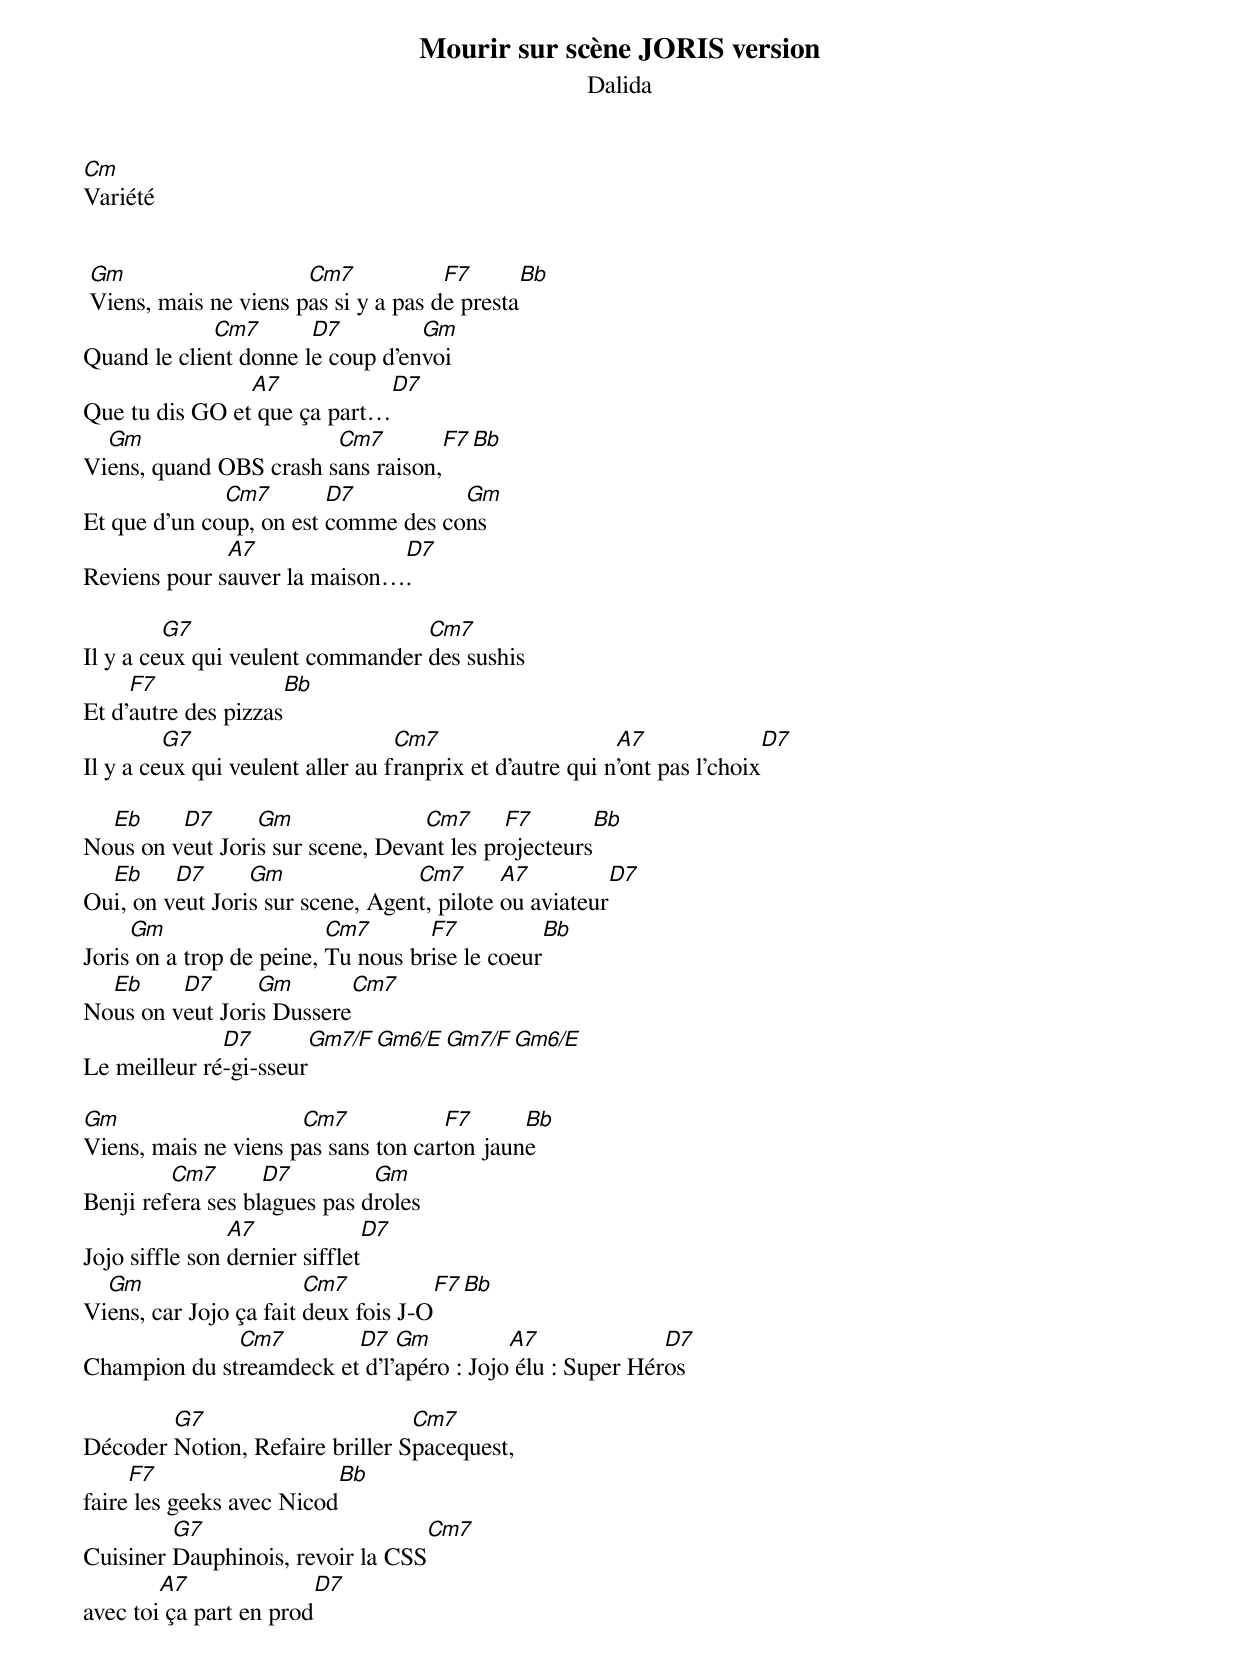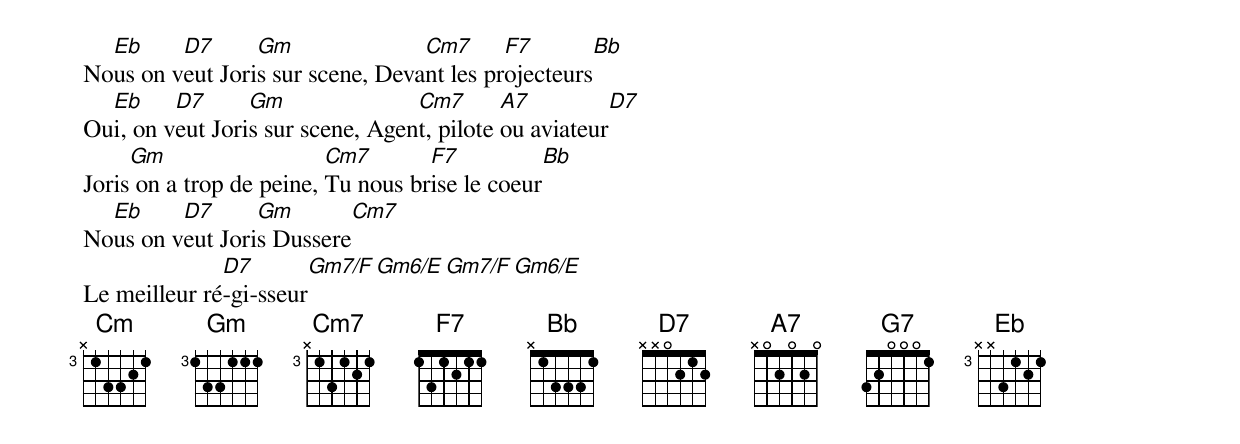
Mourir sur scène JORIS version
Dalida
Cm
Variété


 Gm                    Cm7            F7      Bb
 Viens, mais ne viens pas si y a pas de presta
             Cm7       D7         Gm
Quand le client donne le coup d’envoi
                A7              D7
Que tu dis GO et que ça part…
  Gm                    Cm7            F7      Bb
Viens, quand OBS crash sans raison,
              Cm7        D7          Gm
Et que d’un coup, on est comme des cons
              A7              D7
Reviens pour sauver la maison….

         G7                       Cm7
Il y a ceux qui veulent commander des sushis
     F7                    Bb
Et d’autre des pizzas
         G7                       Cm7                     A7                    D7
Il y a ceux qui veulent aller au franprix et d’autre qui n’ont pas l’choix

  Eb     D7      Gm               Cm7      F7               Bb
Nous on veut Joris sur scene, Devant les projecteurs
  Eb     D7      Gm               Cm7       A7                  D7
Oui, on veut Joris sur scene, Agent, pilote ou aviateur
     Gm                   Cm7       F7               Bb
Joris on a trop de peine, Tu nous brise le coeur
  Eb     D7      Gm               Cm7
Nous on veut Joris Dussere
              D7        Gm7/F     Gm6/E      Gm7/F     Gm6/E
Le meilleur ré-gi-sseur

Gm                    Cm7            F7      Bb
Viens, mais ne viens pas sans ton carton jaune
         Cm7       D7         Gm
Benji refera ses blagues pas droles
                A7              D7
Jojo siffle son dernier sifflet
  Gm                    Cm7            F7      Bb
Viens, car Jojo ça fait deux fois J-O
              Cm7        D7   Gm          A7              D7
Champion du streamdeck et d’l’apéro : Jojo élu : Super Héros

        G7                       Cm7
Décoder Notion, Refaire briller Spacequest,
     F7                    Bb
faire les geeks avec Nicod
         G7                       Cm7
Cuisiner Dauphinois, revoir la CSS
        A7                    D7
avec toi ça part en prod

  Eb     D7      Gm               Cm7      F7               Bb
Nous on veut Joris sur scene, Devant les projecteurs
  Eb     D7      Gm               Cm7       A7                  D7
Oui, on veut Joris sur scene, Agent, pilote ou aviateur
     Gm                   Cm7       F7               Bb
Joris on a trop de peine, Tu nous brise le coeur
  Eb     D7      Gm               Cm7
Nous on veut Joris Dussere
              D7        Gm7/F     Gm6/E      Gm7/F     Gm6/E
Le meilleur ré-gi-sseur
